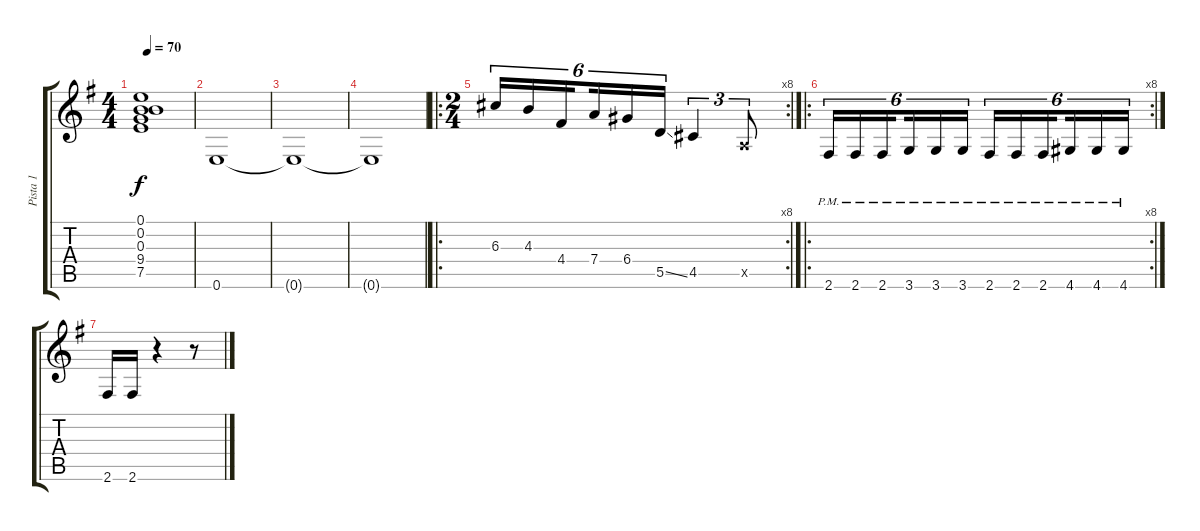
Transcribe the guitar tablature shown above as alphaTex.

\track ("Pista 1" "Pista 1") {instrument electricguitarclean}
\staff {score tabs}
\tuning (E4 B3 G3 D3 A2 E2) {hide}
\ts (4 4)
\tempo 70
\clef g2
\ks g
(0.1 0.2 0.3 9.4 7.5).1{dy f} |
0.6.1 |
0.6{t}.1 |
0.6{t}.1 |
\ro
\rc 8
\ts (2 4)
6.3.16{tu (6 4)} 4.3.16{tu (6 4)} 4.4.16{tu (6 4) beam splitsecondary} 7.4.16{tu (6 4)} 6.4.16{tu (6 4)} 5.5{ss}.16{tu (6 4)} 4.5.4{tu (3 2)} 0.5{x}.8{tu (3 2)} |
\ro
\rc 8
2.6{pm}.16{tu (6 4)} 2.6{pm}.16{tu (6 4)} 2.6{pm}.16{tu (6 4) beam splitsecondary} 3.6{pm}.16{tu (6 4)} 3.6{pm}.16{tu (6 4)} 3.6{pm}.16{tu (6 4)} 2.6{pm}.16{tu (6 4)} 2.6{pm}.16{tu (6 4)} 2.6{pm}.16{tu (6 4) beam splitsecondary} 4.6{pm}.16{tu (6 4)} 4.6{pm}.16{tu (6 4)} 4.6{pm}.16{tu (6 4)} |
2.6.16 2.6.16 r.4 r.8
